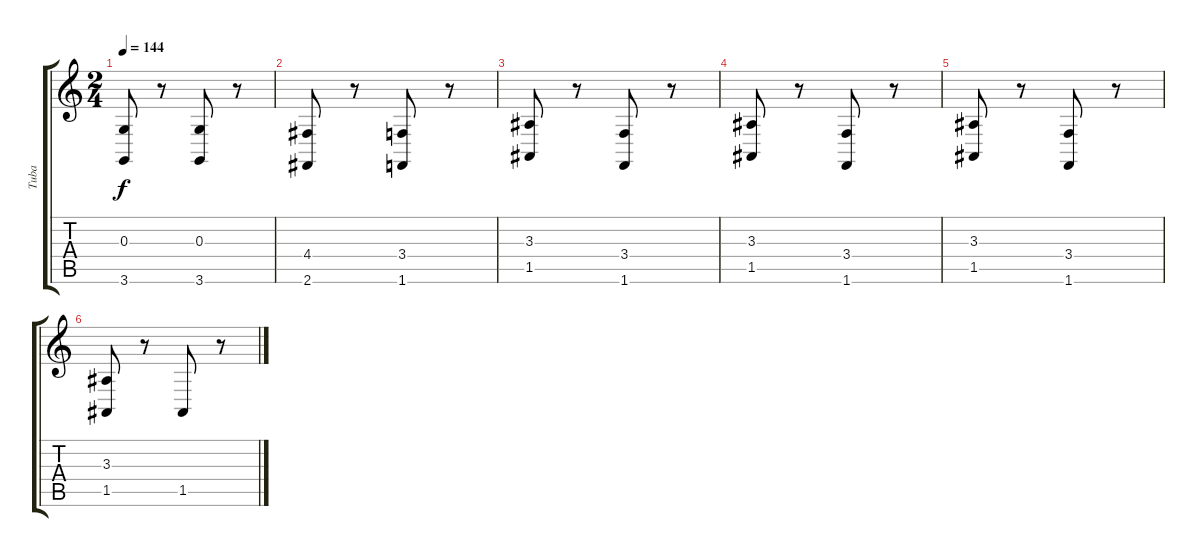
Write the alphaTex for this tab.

\track ("Tuba                " "Tuba      ") {instrument tuba}
\staff {score tabs}
\tuning (E4 B3 G3 D3 A2 E2) {hide}
\ts (2 4)
\tempo 144
\clef g2
\ks c
(0.3 3.6).8{dy f} r.8 (0.3 3.6).8 r.8 |
(4.4 2.6).8 r.8 (3.4 1.6).8 r.8 |
(3.3 1.5).8 r.8 (3.4 1.6).8 r.8 |
(3.3 1.5).8 r.8 (3.4 1.6).8 r.8 |
(3.3 1.5).8 r.8 (3.4 1.6).8 r.8 |
(3.3 1.5).8 r.8 1.5.8 r.8
